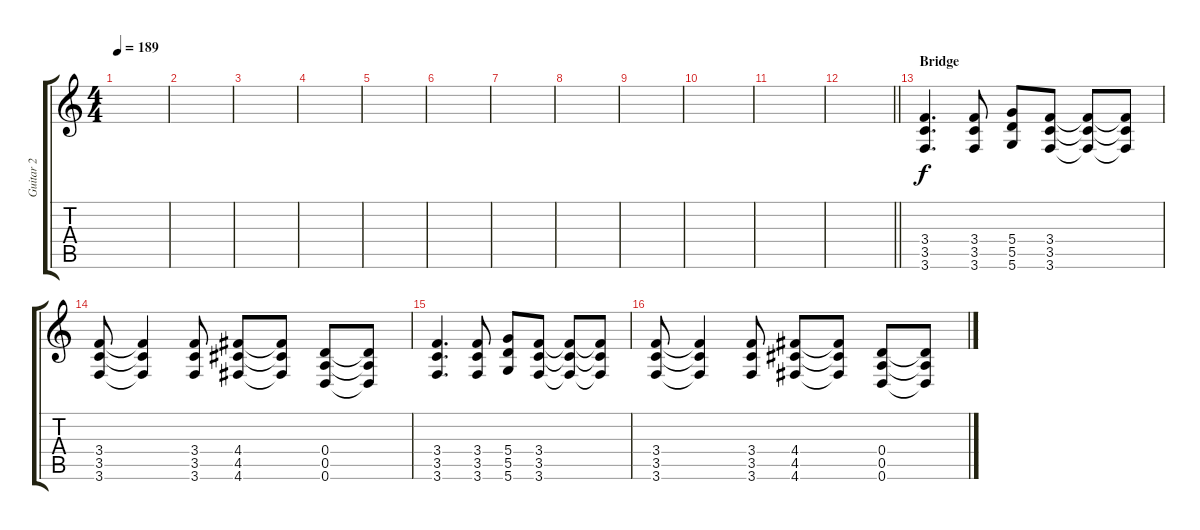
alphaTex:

\track ("Guitar 2" "Guitar 2") {instrument overdrivenguitar}
\staff {score tabs}
\tuning (E4 B3 G3 D3 A2 D2) {hide}
\ts (4 4)
\tempo 189
\clef g2
\ks c
|
|
|
|
|
|
|
|
|
|
|
\barLineRight lightlight
|
\section ("" "Bridge")
(3.4 3.5 3.6).4{d instrument overdrivenguitar} (3.4 3.5 3.6).8 (5.4 5.5 5.6).8 (3.4 3.5 3.6).8 (3.4{t} 3.5{t} 3.6{t}).8 (3.4{t} 3.5{t} 3.6{t}).8 |
(3.4 3.5 3.6).8 (3.4{t} 3.5{t} 3.6{t}).4 (3.4 3.5 3.6).8 (4.4 4.5 4.6).8 (4.4{t} 4.5{t} 4.6{t}).8 (0.4 0.5 0.6).8 (0.4{t} 0.5{t} 0.6{t}).8 |
(3.4 3.5 3.6).4{d} (3.4 3.5 3.6).8 (5.4 5.5 5.6).8 (3.4 3.5 3.6).8 (3.4{t} 3.5{t} 3.6{t}).8 (3.4{t} 3.5{t} 3.6{t}).8 |
(3.4 3.5 3.6).8 (3.4{t} 3.5{t} 3.6{t}).4 (3.4 3.5 3.6).8 (4.4 4.5 4.6).8 (4.4{t} 4.5{t} 4.6{t}).8 (0.4 0.5 0.6).8 (0.4{t} 0.5{t} 0.6{t}).8
